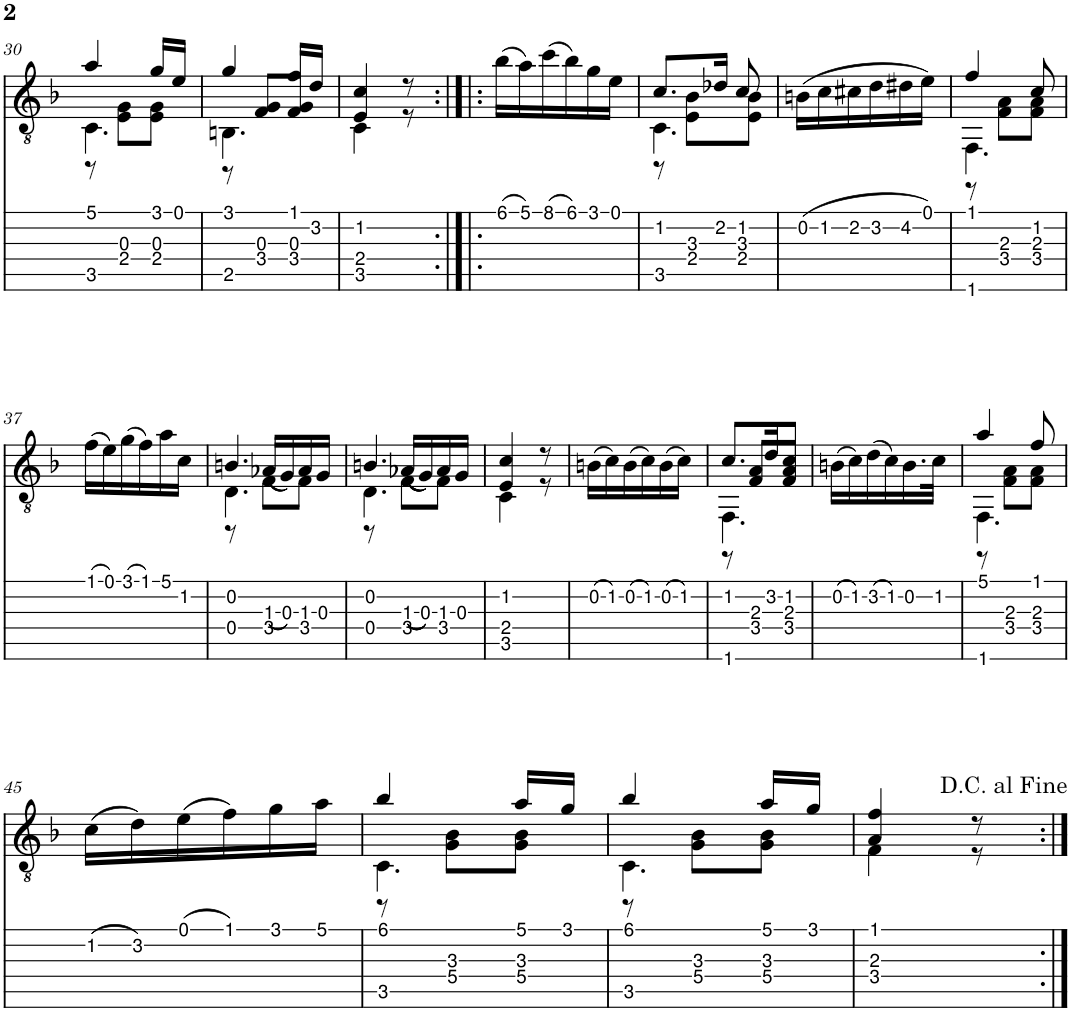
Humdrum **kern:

**kern	**kern
*part1	*part1
*staff2	*staff1
*I"Classical Guitar	*
*I'Guit.	*
!!LO:PB:g=z
*	*clefGv2
*k[b-]	*k[b-]
*F:	*F:
*M3/8	*M3/8
=30	=30
*^	*^
*	*^	*	*^
4a	4.C	8r	4a/	4.C\	8r
.	.	8E\ 8G\L	.	.	8E\ 8G\L
16gLL	.	8E\ 8G\J	16g/LL	.	8E\ 8G\J
16eJJ	.	.	16e/JJ	.	.
=31	=31	=31	=31	=31	=31
4g	4.BBn	8r	4g/	4.BBn\	8r
.	.	8F\ 8G\L	.	.	8F/ 8G/L
16fLL	.	8F\ 8G\J	16f/LL	.	8F/ 8G/J
16dJJ	.	.	16d/JJ	.	.
*	*v	*v	*	*	*
*	*	*	*v	*v
=32	=32	=32	=32
4E 4c	4C	4E/ 4c/	4C\
8r	8r	8r	8r
*v	*v	*	*
*	*v	*v
=33:|!|:	=33:|!|:
16b-LL	(16b-\LL
16a	16a\)
16cc	(16cc\
16b-	16b-\)
16g	16g\
16eJJ	16e\JJ
=34	=34
*^	*^
*	*^	*	*^
8.cL	4.C	8r	8.c/L	4.C\	8r
.	.	8E\ 8B-\L	.	.	8E\ 8B-\L
16d-XK	.	.	16d-X/Jk	.	.
8cJ	.	8E\ 8B-\J	8c/	.	8E\ 8B-\J
*v	*v	*v	*	*	*
*	*v	*v	*v
=35	=35
16BnLL	(16Bn\LL
16c	16c\
16c#X	16c#X\
16d	16d\
16d#X	16d#X\
16eJJ	16e\JJ)
=36	=36
*^	*^
*	*^	*	*^
4f	4.FF	8r	4f/	4.FF\	8r
.	.	8F\ 8A\L	.	.	8F\ 8A\L
8c	.	8F\ 8A\J	8c/	.	8F\ 8A\J
*v	*v	*v	*	*	*
*	*v	*v	*v
!!LO:LB:g=z
=37	=37
16fLL	(16f\LL
16e	16e\)
16g	(16g\
16f	16f\)
16a	16a\
16cJJ	16c\JJ
=38	=38
*^	*^
*	*^	*	*^
*	*	*^	*	*	*^
4.Bn	4.D	8r	8r	4.Bn/	4.D\	8ryy	8r
.	.	8FL	16A-XLL	.	.	8F\L	((16A-X/LL
.	.	.	16G	.	.	.	16G/))
.	.	8FJ	16A-	.	.	8F\J	16A-/
.	.	.	16GJJ	.	.	.	16G/JJ
=39	=39	=39	=39	=39	=39	=39	=39
4.Bn	4.D	8r	8r	4.Bn/	4.D\	8ryy	8r
.	.	8FL	16A-XLL	.	.	8F\L	(((16A-X/LL
.	.	.	16G	.	.	.	16G/)))
.	.	8FJ	16A-	.	.	8F\J	16A-/
.	.	.	16GJJ	.	.	.	16G/JJ
*	*v	*v	*v	*	*	*	*
*	*	*	*v	*v	*v
=40	=40	=40	=40
4E 4c	4C	4E/ 4c/	4C\
8r	8r	8r	8r
*v	*v	*	*
*	*v	*v
=41	=41
16BnLL	(16Bn\LL
16c	16c\)
16B	(16B\
16c	16c\)
16B	(16B\
16cJJ	16c\JJ)
=42	=42
*^	*^
*	*^	*	*^
8.cL	4.FF	8r	8.c/L	4.FF\	8r
.	.	8F\ 8A\L	.	.	8F/ 8A/L
16dK	.	.	16d/K	.	.
8cJ	.	8F\ 8A\J	8c/J	.	8F/ 8A/J
*v	*v	*v	*	*	*
*	*v	*v	*v
=43	=43
16BnLL	(16Bn\LL
16c	16c\)
16d	(16d\
16c	16c\)
16.B	16.B\
32cJJk	32c\JJk
=44	=44
*^	*^
*	*^	*	*^
4a	4.FF	8r	4a/	4.FF\	8r
.	.	8F\ 8A\L	.	.	8F\ 8A\L
8f	.	8F\ 8A\J	8f/	.	8F\ 8A\J
*v	*v	*v	*	*	*
*	*v	*v	*v
!!LO:LB:g=z
=45	=45
16cLL	(16c\LL
16d	16d\)
16e	(16e\
16f	16f\)
16g	16g\
16aJJ	16a\JJ
=46	=46
*^	*^
*	*^	*	*^
4b-	4.C	8r	4b-/	4.C\	8r
.	.	8G\ 8B-\L	.	.	8G\ 8B-\L
16aLL	.	8G\ 8B-\J	16a/LL	.	8G\ 8B-\J
16gJJ	.	.	16g/JJ	.	.
=47	=47	=47	=47	=47	=47
4b-	4.C	8r	4b-/	4.C\	8r
.	.	8G\ 8B-\L	.	.	8G\ 8B-\L
16aLL	.	8G\ 8B-\J	16a/LL	.	8G\ 8B-\J
16gJJ	.	.	16g/JJ	.	.
*	*v	*v	*	*	*
*	*	*	*v	*v
=48	=48	=48	=48
4A 4f	4F	4A/ 4f/	4F\
8r	8r	8r	8r
*v	*v	*	*
*	*v	*v
=:|!	=:|!
*-	*-
